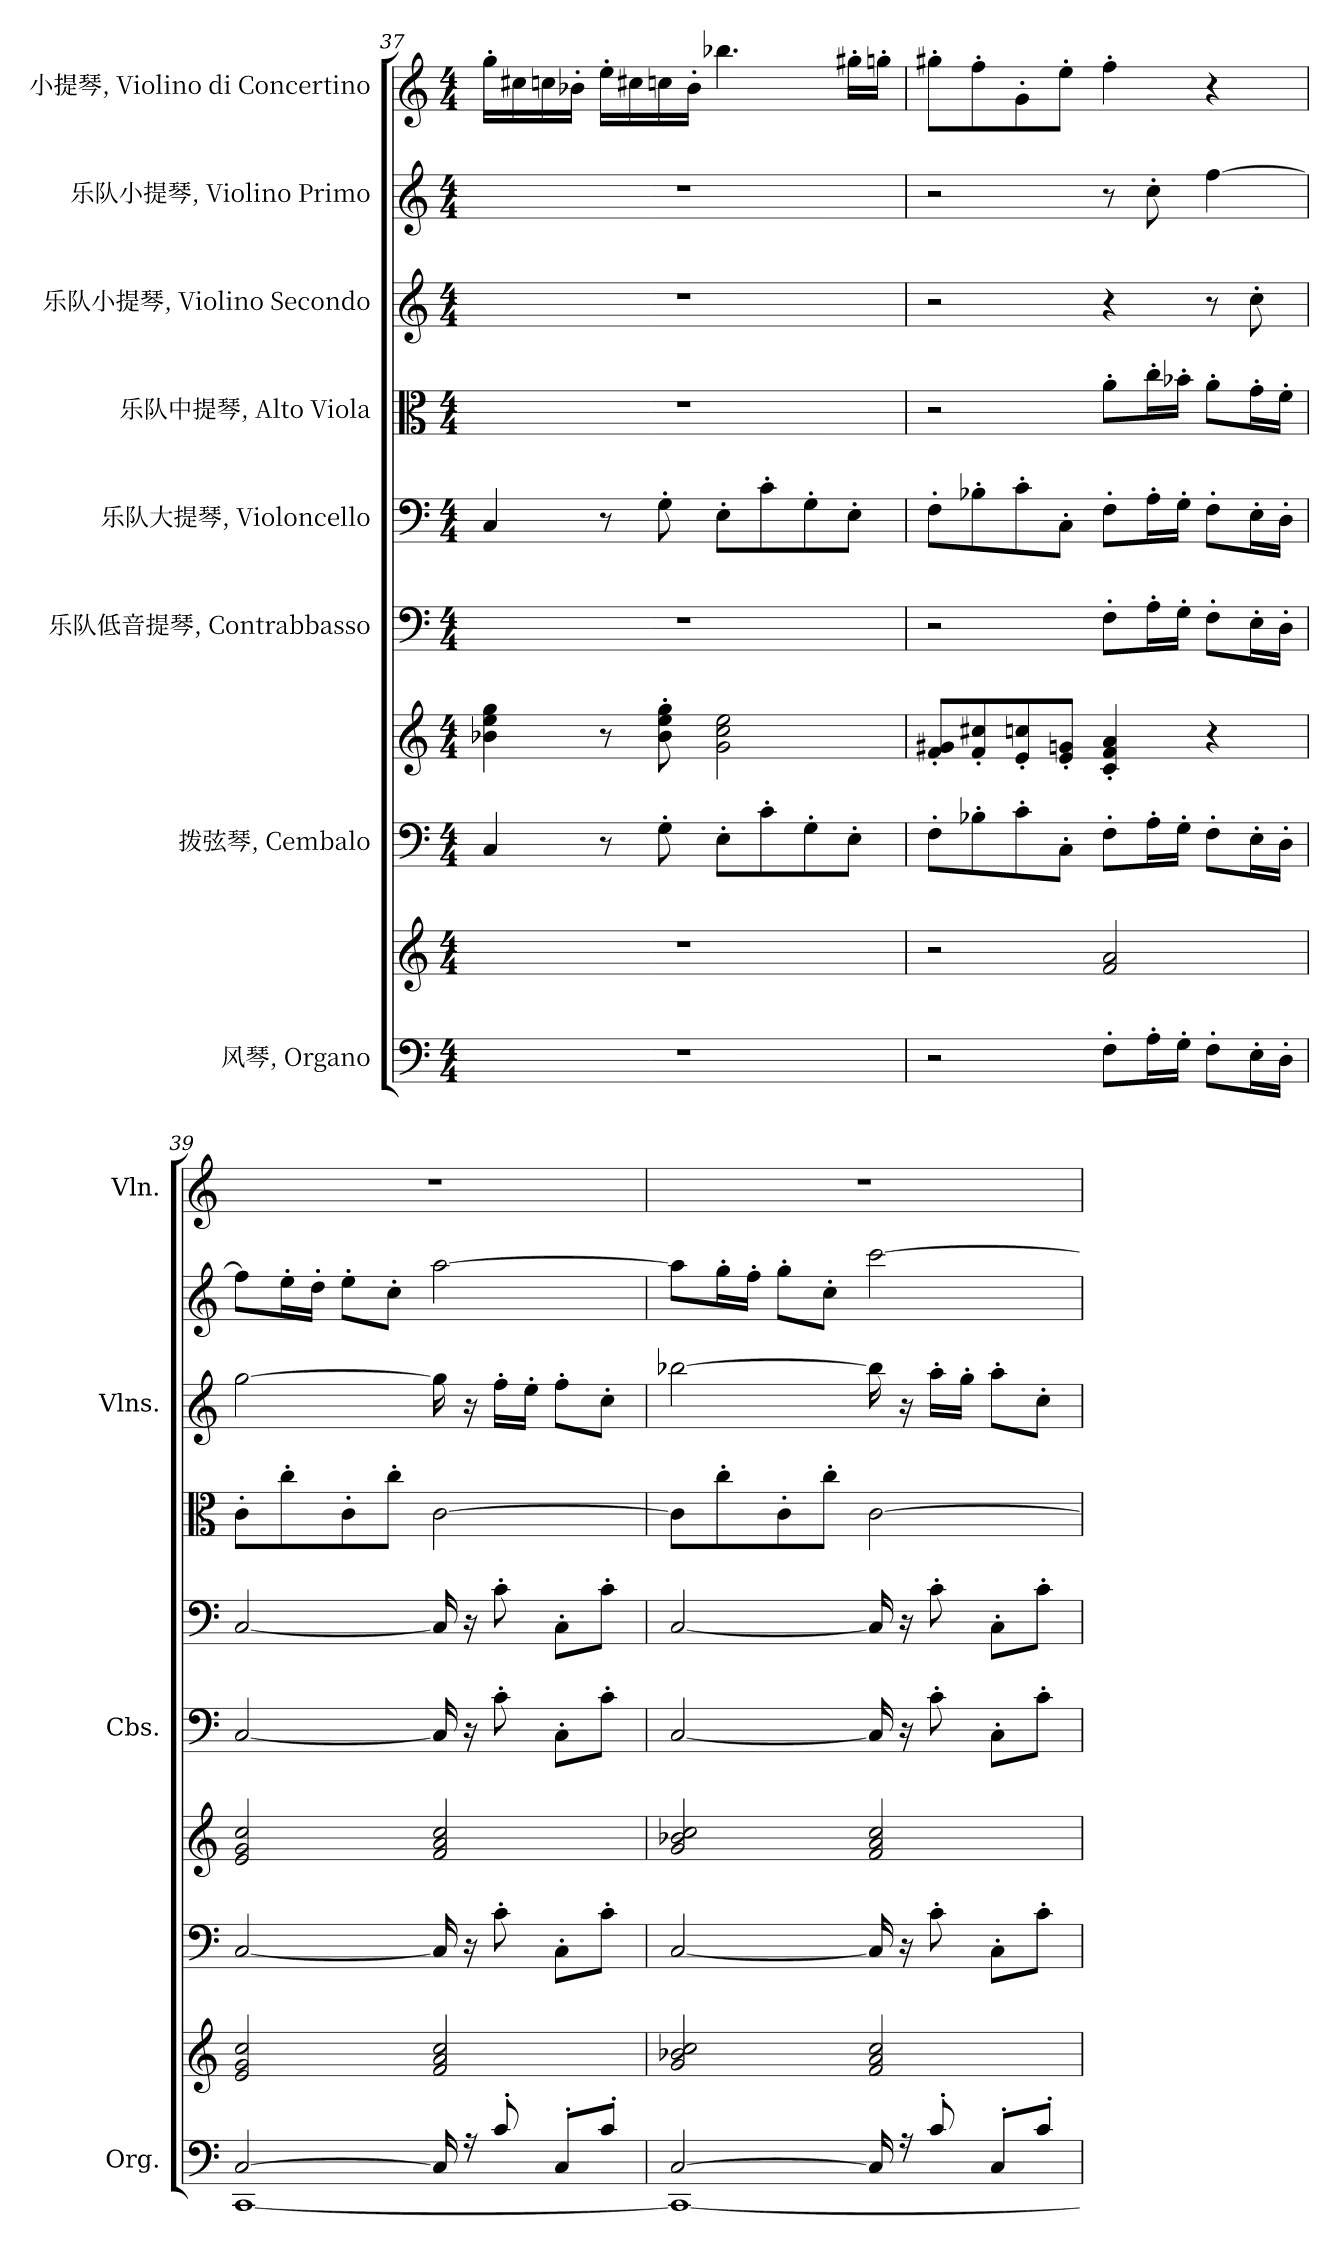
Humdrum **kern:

**kern	**kern	**kern	**kern	**kern	**kern	**kern	**kern	**kern	**kern
*part8	*part8	*part7	*part7	*part6	*part5	*part4	*part3	*part2	*part1
*staff10	*staff9	*staff8	*staff7	*staff6	*staff5	*staff4	*staff3	*staff2	*staff1
*I"风琴, Organo	*	*I"拨弦琴, Cembalo	*	*I"乐队低音提琴, Contrabbasso	*I"乐队大提琴, Violoncello	*I"乐队中提琴, Alto Viola	*I"乐队小提琴, Violino Secondo	*I"乐队小提琴, Violino Primo	*I"小提琴, Violino di Concertino
*I'Org.	*	*	*	*I'Cbs.	*	*	*I'Vlns.	*	*I'Vln.
*clefF4	*clefG2	*clefF4	*clefG2	*clefF4	*clefF4	*clefC3	*clefG2	*clefG2	*clefG2
*	*	*	*	*ITrd7c12	*	*	*	*	*
*k[]	*k[]	*k[]	*k[]	*k[]	*k[]	*k[]	*k[]	*k[]	*k[]
*M4/4	*M4/4	*M4/4	*M4/4	*M4/4	*M4/4	*M4/4	*M4/4	*M4/4	*M4/4
=37	=37	=37	=37	=37	=37	=37	=37	=37	=37
1r	1r	4C/	4b-X\ 4ee\ 4gg\	1r	4C/	1r	1r	1r	16gg'\LL
.	.	.	.	.	.	.	.	.	16cc#X\
.	.	.	.	.	.	.	.	.	16ccn\
.	.	.	.	.	.	.	.	.	16b-X'\JJ
.	.	8r	8r	.	8r	.	.	.	16ee'\LL
.	.	.	.	.	.	.	.	.	16cc#X\
.	.	8G'\	8b-\' 8ee\' 8gg\'	.	8G'\	.	.	.	16ccn\
.	.	.	.	.	.	.	.	.	16b-'\JJ
.	.	8E'\L	2g\ 2cc\ 2ee\	.	8E'\L	.	.	.	4.bb-X\
.	.	8c'\	.	.	8c'\	.	.	.	.
.	.	8G'\	.	.	8G'\	.	.	.	.
.	.	8E'\J	.	.	8E'\J	.	.	.	16gg#X'\LL
.	.	.	.	.	.	.	.	.	16ggn'\JJ
!!LO:PB:g=z
=38	=38	=38	=38	=38	=38	=38	=38	=38	=38
2r	2r	8F'\L	8f/' 8g#X/'L	2r	8F'\L	2r	2r	2r	8gg#X'\L
.	.	8B-X'\	8f/' 8cc#X/'	.	8B-X'\	.	.	.	8ff'\
.	.	8c'\	8e/' 8ccn/'	.	8c'\	.	.	.	8g'\
.	.	8C'\J	8e/' 8gn/'J	.	8C'\J	.	.	.	8ee'\J
8F'\L	2f/ 2a/	8F'\L	4c/' 4f/' 4a/'	8FF'\L	8F'\L	8a'\L	4r	8r	4ff'\
16A'\L	.	16A'\L	.	16AA'\L	16A'\L	16cc'\L	.	8cc'\	.
16G'\JJ	.	16G'\JJ	.	16GG'\JJ	16G'\JJ	16b-X'\JJ	.	.	.
8F'\L	.	8F'\L	4r	8FF'\L	8F'\L	8a'\L	8r	[4ff\	4r
16E'\L	.	16E'\L	.	16EE'\L	16E'\L	16g'\L	8cc'\	.	.
16D'\JJ	.	16D'\JJ	.	16DD'\JJ	16D'\JJ	16f'\JJ	.	.	.
=39	=39	=39	=39	=39	=39	=39	=39	=39	=39
*^	*	*	*	*	*	*	*	*	*
[2C/	[1CC	2e/ 2g/ 2cc/	[2C/	2e/ 2g/ 2cc/	[2CC/	[2C/	8c'\L	[2gg\	8ff\L]	1r
.	.	.	.	.	.	.	8cc'\	.	16ee'\L	.
.	.	.	.	.	.	.	.	.	16dd'\JJ	.
.	.	.	.	.	.	.	8c'\	.	8ee'\L	.
.	.	.	.	.	.	.	8cc'\J	.	8cc'\J	.
16C/]	.	2f/ 2a/ 2cc/	16C/]	2f/ 2a/ 2cc/	16CC/]	16C/]	[2c\	16gg\]	[2aa\	.
16r	.	.	16r	.	16r	16r	.	16r	.	.
8c'/	.	.	8c'\	.	8C'\	8c'\	.	16ff'\LL	.	.
.	.	.	.	.	.	.	.	16ee'\JJ	.	.
8C'/L	.	.	8C'\L	.	8CC'\L	8C'\L	.	8ff'\L	.	.
8c'/J	.	.	8c'\J	.	8C'\J	8c'\J	.	8cc'\J	.	.
=40	=40	=40	=40	=40	=40	=40	=40	=40	=40	=40
[2C/	1CC_	2g/ 2b-X/ 2cc/	[2C/	2g/ 2b-X/ 2cc/	[2CC/	[2C/	8c\L]	[2bb-X\	8aa\L]	1r
.	.	.	.	.	.	.	8cc'\	.	16gg'\L	.
.	.	.	.	.	.	.	.	.	16ff'\JJ	.
.	.	.	.	.	.	.	8c'\	.	8gg'\L	.
.	.	.	.	.	.	.	8cc'\J	.	8cc'\J	.
16C/]	.	2f/ 2a/ 2cc/	16C/]	2f/ 2a/ 2cc/	16CC/]	16C/]	[2c\	16bb-\]	[2ccc\	.
16r	.	.	16r	.	16r	16r	.	16r	.	.
8c'/	.	.	8c'\	.	8C'\	8c'\	.	16aa'\LL	.	.
.	.	.	.	.	.	.	.	16gg'\JJ	.	.
8C'/L	.	.	8C'\L	.	8CC'\L	8C'\L	.	8aa'\L	.	.
8c'/J	.	.	8c'\J	.	8C'\J	8c'\J	.	8cc'\J	.	.
*v	*v	*	*	*	*	*	*	*	*	*
=	=	=	=	=	=	=	=	=	=
*-	*-	*-	*-	*-	*-	*-	*-	*-	*-
